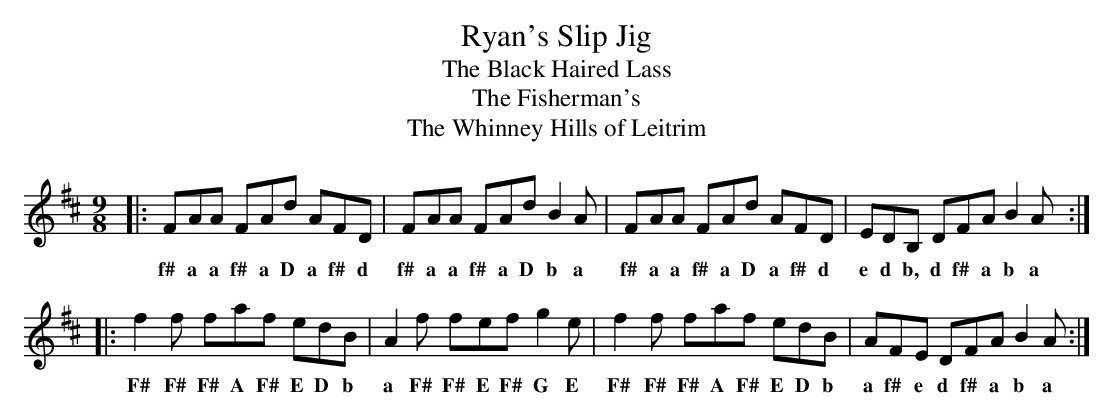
X:1
T:Ryan's Slip Jig
T:Black Haired Lass, The
T:Fisherman's, The
T:Whinney Hills of Leitrim, The
M:9/8
L:1/8
K:D
|:FAA FAd AFD|FAA FAd B2A|FAA FAd AFD|EDB, DFA B2A:|
w:f# a a f# a D a f# d f# a a f# a D b a f# a a f# a D a f# d e d b, d f# a b a
|:f2f faf edB|A2f fef g2e|f2f faf edB|AFE DFA B2A:|
w:F# F# F# A F# E D b a F# F# E F# G E F# F# F# A F# E D b a f# e d f# a b a
